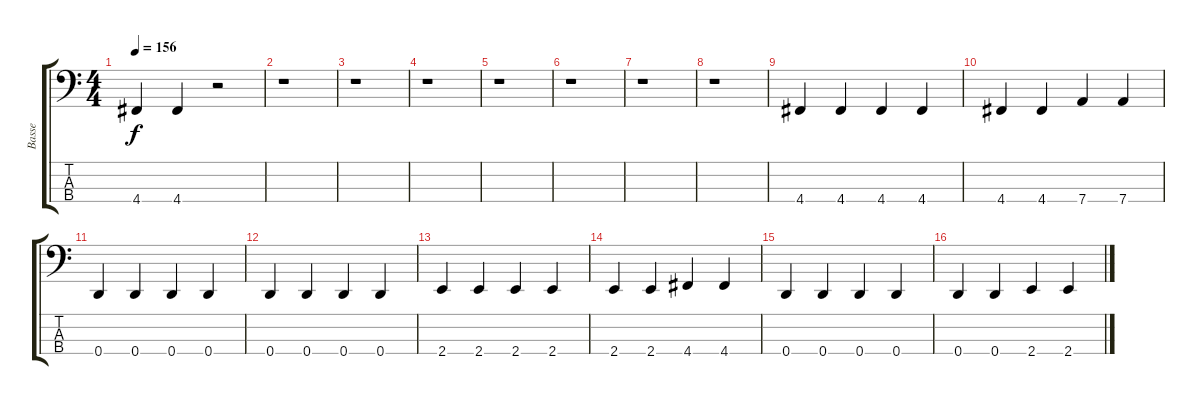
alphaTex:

\track ("Basse" "Basse") {instrument electricbasspick}
\staff {score tabs}
\tuning (G2 D2 A1 D1) {hide}
\ts (4 4)
\tempo 156
\clef f4
\ks c
4.4.4{dy f} 4.4.4 r.2 |
r.1 |
r.1 |
r.1 |
r.1 |
r.1 |
r.1 |
r.1 |
4.4.4 4.4.4 4.4.4 4.4.4 |
4.4.4 4.4.4 7.4.4 7.4.4 |
0.4.4 0.4.4 0.4.4 0.4.4 |
0.4.4 0.4.4 0.4.4 0.4.4 |
2.4.4 2.4.4 2.4.4 2.4.4 |
2.4.4 2.4.4 4.4.4 4.4.4 |
0.4.4 0.4.4 0.4.4 0.4.4 |
0.4.4 0.4.4 2.4.4 2.4.4
